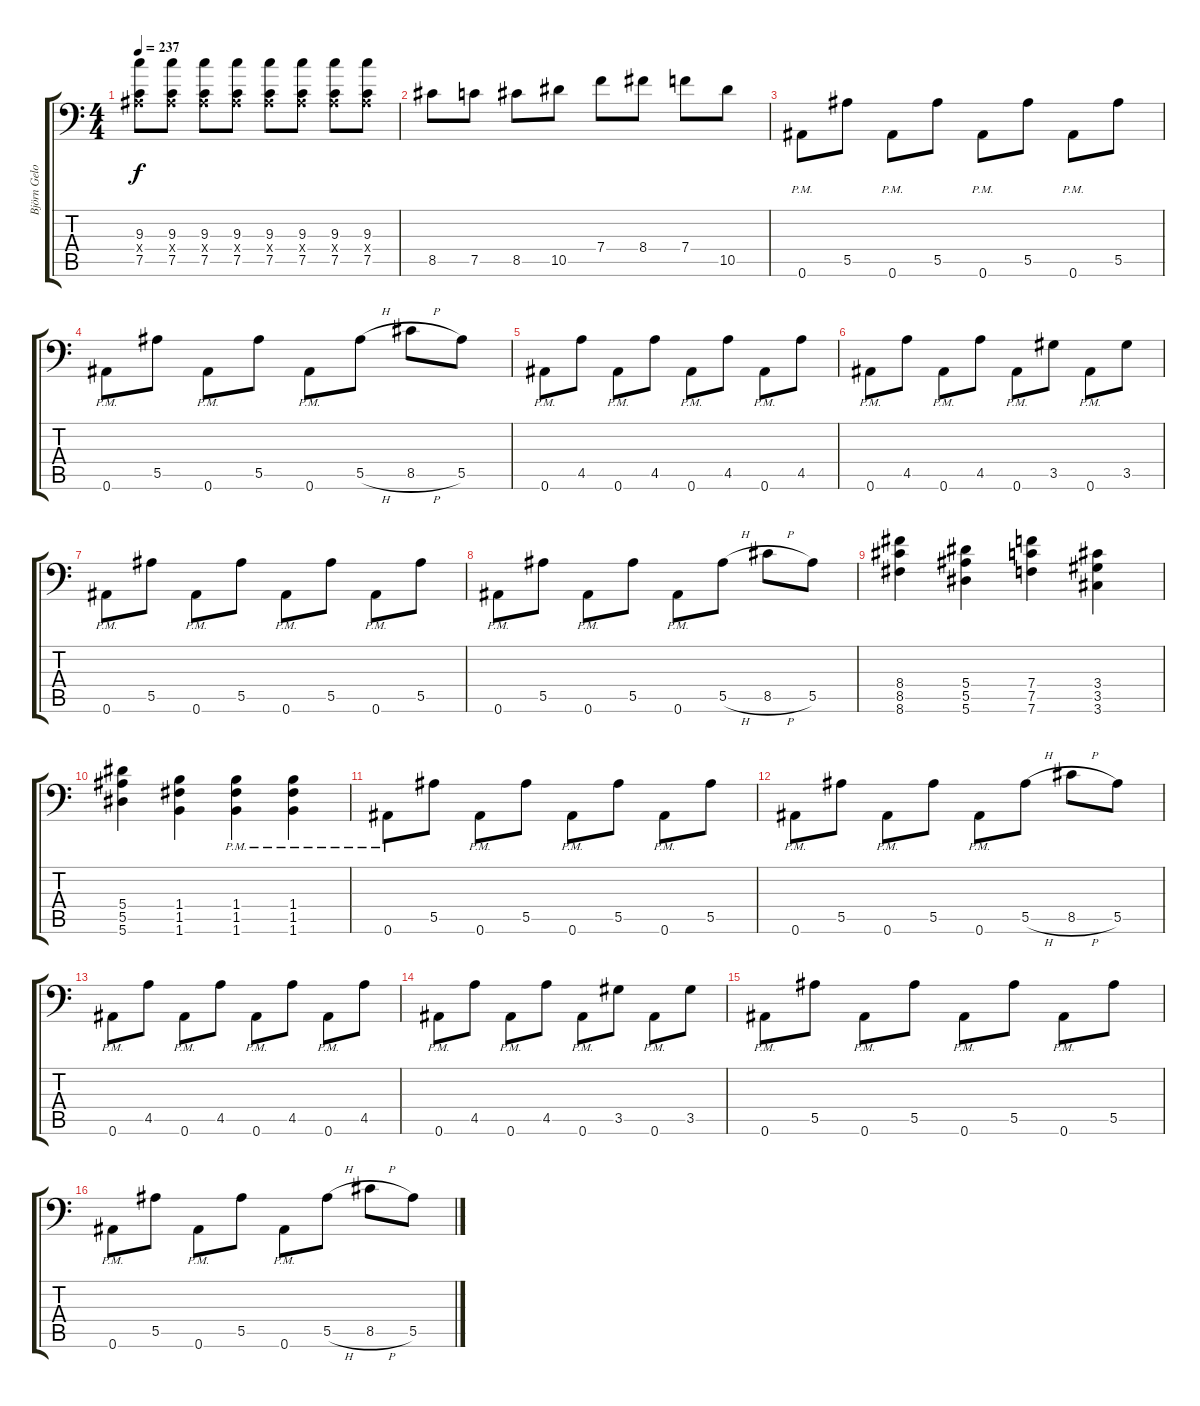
\track ("Björn Gelotte" "Björn Gelo") {instrument distortionguitar}
\staff {score tabs}
\tuning (C4 G3 Eb3 Bb2 F2 Bb1) {hide}
\ts (4 4)
\tempo 237
\clef f4
\ks c
(9.3 0.4{x} 7.5).8{dy f} (9.3 0.4{x} 7.5).8 (9.3 0.4{x} 7.5).8 (9.3 0.4{x} 7.5).8 (9.3 0.4{x} 7.5).8 (9.3 0.4{x} 7.5).8 (9.3 0.4{x} 7.5).8 (9.3 0.4{x} 7.5).8 |
8.5.8 7.5.8 8.5.8 10.5.8 7.4.8 8.4.8 7.4.8 10.5.8 |
0.6{pm}.8 5.5.8 0.6{pm}.8 5.5.8 0.6{pm}.8 5.5.8 0.6{pm}.8 5.5.8 |
0.6{pm}.8 5.5.8 0.6{pm}.8 5.5.8 0.6{pm}.8 5.5{h}.8 8.5{h}.8 5.5.8 |
0.6{pm}.8 4.5.8 0.6{pm}.8 4.5.8 0.6{pm}.8 4.5.8 0.6{pm}.8 4.5.8 |
0.6{pm}.8 4.5.8 0.6{pm}.8 4.5.8 0.6{pm}.8 3.5.8 0.6{pm}.8 3.5.8 |
0.6{pm}.8 5.5.8 0.6{pm}.8 5.5.8 0.6{pm}.8 5.5.8 0.6{pm}.8 5.5.8 |
0.6{pm}.8 5.5.8 0.6{pm}.8 5.5.8 0.6{pm}.8 5.5{h}.8 8.5{h}.8 5.5.8 |
(8.4 8.5 8.6).4 (5.4 5.5 5.6).4 (7.4 7.5 7.6).4 (3.4 3.5 3.6).4 |
(5.4 5.5 5.6).4 (1.4 1.5 1.6).4 (1.4{pm} 1.5{pm} 1.6{pm}).4 (1.4{pm} 1.5{pm} 1.6{pm}).4 |
0.6{pm}.8 5.5.8 0.6{pm}.8 5.5.8 0.6{pm}.8 5.5.8 0.6{pm}.8 5.5.8 |
0.6{pm}.8 5.5.8 0.6{pm}.8 5.5.8 0.6{pm}.8 5.5{h}.8 8.5{h}.8 5.5.8 |
0.6{pm}.8 4.5.8 0.6{pm}.8 4.5.8 0.6{pm}.8 4.5.8 0.6{pm}.8 4.5.8 |
0.6{pm}.8 4.5.8 0.6{pm}.8 4.5.8 0.6{pm}.8 3.5.8 0.6{pm}.8 3.5.8 |
0.6{pm}.8 5.5.8 0.6{pm}.8 5.5.8 0.6{pm}.8 5.5.8 0.6{pm}.8 5.5.8 |
0.6{pm}.8 5.5.8 0.6{pm}.8 5.5.8 0.6{pm}.8 5.5{h}.8 8.5{h}.8 5.5.8
